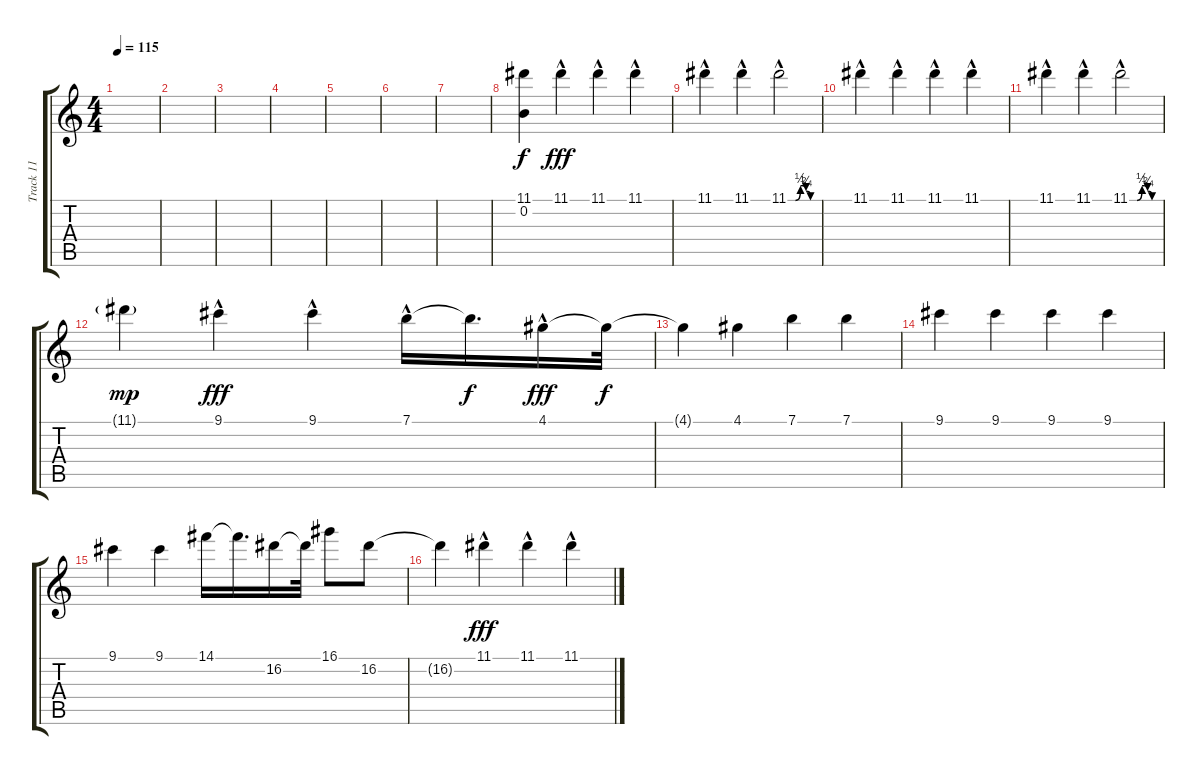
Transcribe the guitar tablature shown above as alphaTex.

\track ("Track 11" "Track 11") {instrument acousticguitarnylon}
\staff {score tabs}
\tuning (E4 B3 G3 D3 A2 E2) {hide}
\ts (4 4)
\tempo 115
\clef g2
\ks c
|
|
|
|
|
|
|
(11.1 0.2).4{volume 14 instrument trumpet} 11.1{hac}.4{dy fff} 11.1{hac}.4 11.1{hac}.4 |
11.1{hac}.4 11.1{hac}.4 11.1{be (custom 0 0 15 0 25 2 30 2 36 1 45 0 60 0) hac}.2 |
11.1{hac}.4 11.1{hac}.4 11.1{hac}.4 11.1{hac}.4 |
11.1{hac}.4 11.1{hac}.4 11.1{be (custom 0 0 15 0 25 2 30 2 36 1 45 0 60 0) hac}.2 |
11.1{g}.4{dy mp} 9.1{hac}.4{dy fff} 9.1{hac}.4 7.1{hac}.16 7.1{t}.16{d dy f} 4.1{hac}.16{dy fff} 4.1{t}.32{dy f} |
4.1{t}.4 4.1.4 7.1.4 7.1.4 |
9.1.4 9.1.4 9.1.4 9.1.4 |
9.1.4 9.1.4 14.1.16 14.1{t}.16{d} 16.2.16 16.2{t}.32 16.1.8 16.2.8 |
16.2{t}.4 11.1{hac}.4{dy fff} 11.1{hac}.4 11.1{hac}.4
